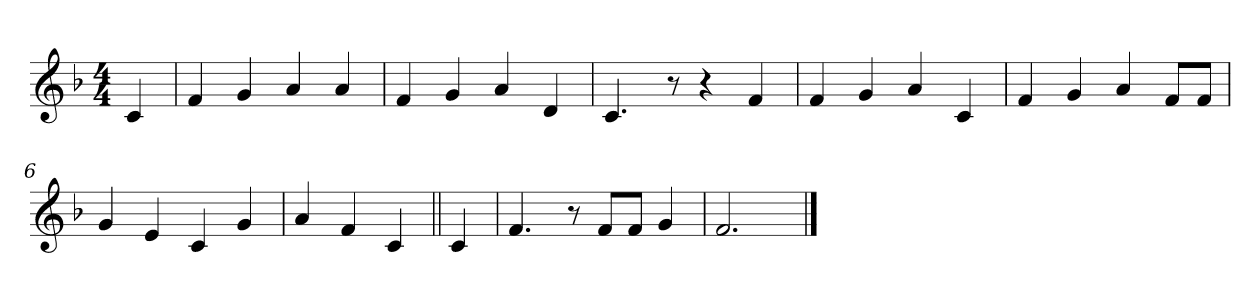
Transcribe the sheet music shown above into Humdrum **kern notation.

**kern
*part1
*staff1
*clefG2
*k[b-]
*F:
*M4/4
*MM80
=
4c
=1
4f
4g
4a
4a
=2
4f
4g
4a
4d
=3
4.c
8r
4r
4f
=4
4f
4g
4a
4c
=5
4f
4g
4a
8f/L
8f/J
=6
4g
4e
4c
4g
=7
4a
4f
4c
=||
4c
=8
4.f
8r
8f/L
8f/J
4g
=9
2.f
==
*-
